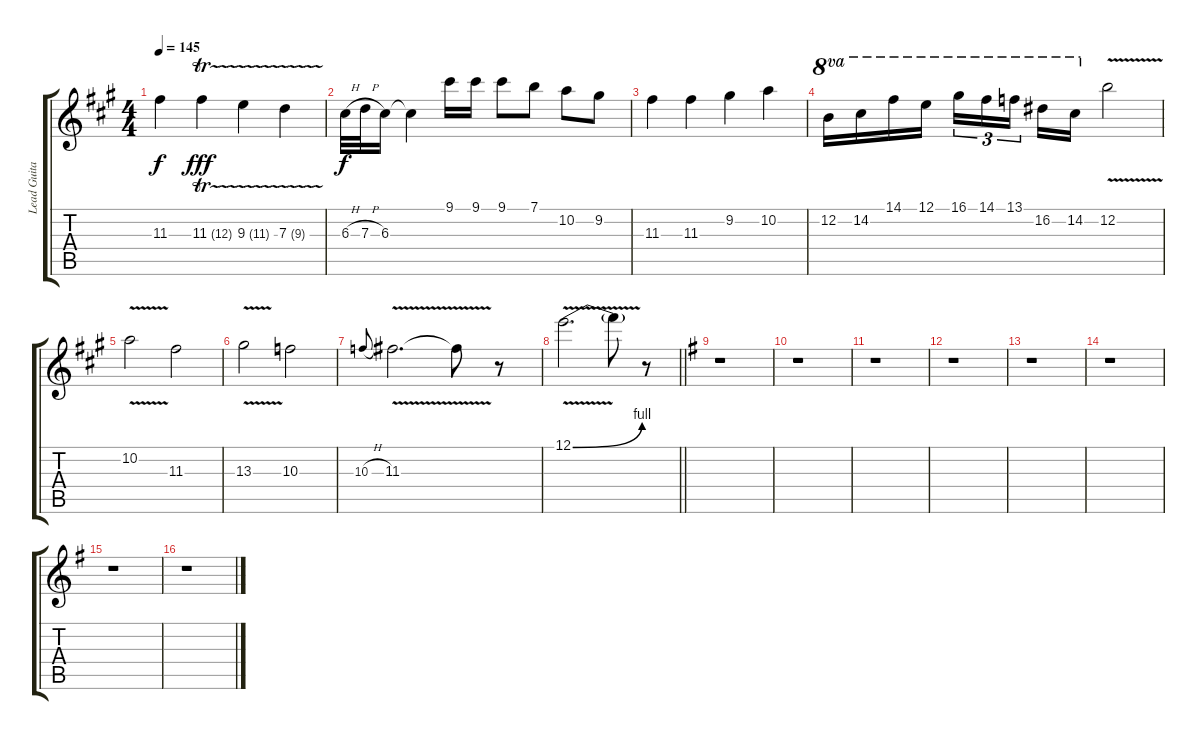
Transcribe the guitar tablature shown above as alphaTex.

\track ("Lead Guitar 2" "Lead Guita") {instrument overdrivenguitar}
\staff {score tabs}
\tuning (E4 B3 G3 D3 A2 E2) {hide}
\ts (4 4)
\tempo 145
\clef g2
\ks f#minor
11.3.4{dy f} 11.3{tr (12 32)}.4{dy fff} 9.3{tr (11 32)}.4 7.3{tr (9 32)}.4 |
6.3{h}.32{dy f} 7.3{h}.32 6.3.16 6.3{t}.4 9.1.16 9.1.16 9.1.8 7.1.8 10.2.8 9.2.8 |
11.3.4 11.3.4 9.2.4 10.2.4 |
12.2.16{ot 8va} 14.2.16{ot 8va} 14.1.16{ot 8va} 12.1.16{ot 8va} 16.1.16{tu (3 2) ot 8va} 14.1.16{tu (3 2) ot 8va} 13.1.16{tu (3 2) ot 8va beam splitsecondary} 16.2.16{ot 8va} 14.2.16{ot 8va} 12.2{v}.2 |
10.2{v}.2 11.3.2 |
13.3{v}.2 10.3.2 |
10.3{h}.8{gr onbeat} 11.3{v}.2{d} 11.3{t}.8 r.8 |
\barLineRight lightlight
12.1{be (bend 0 0 60 4) v}.2{d} 12.1{t}.8 r.8 |
\ks eminor
r.1 |
r.1 |
r.1 |
r.1 |
r.1 |
r.1 |
r.1 |
r.1
